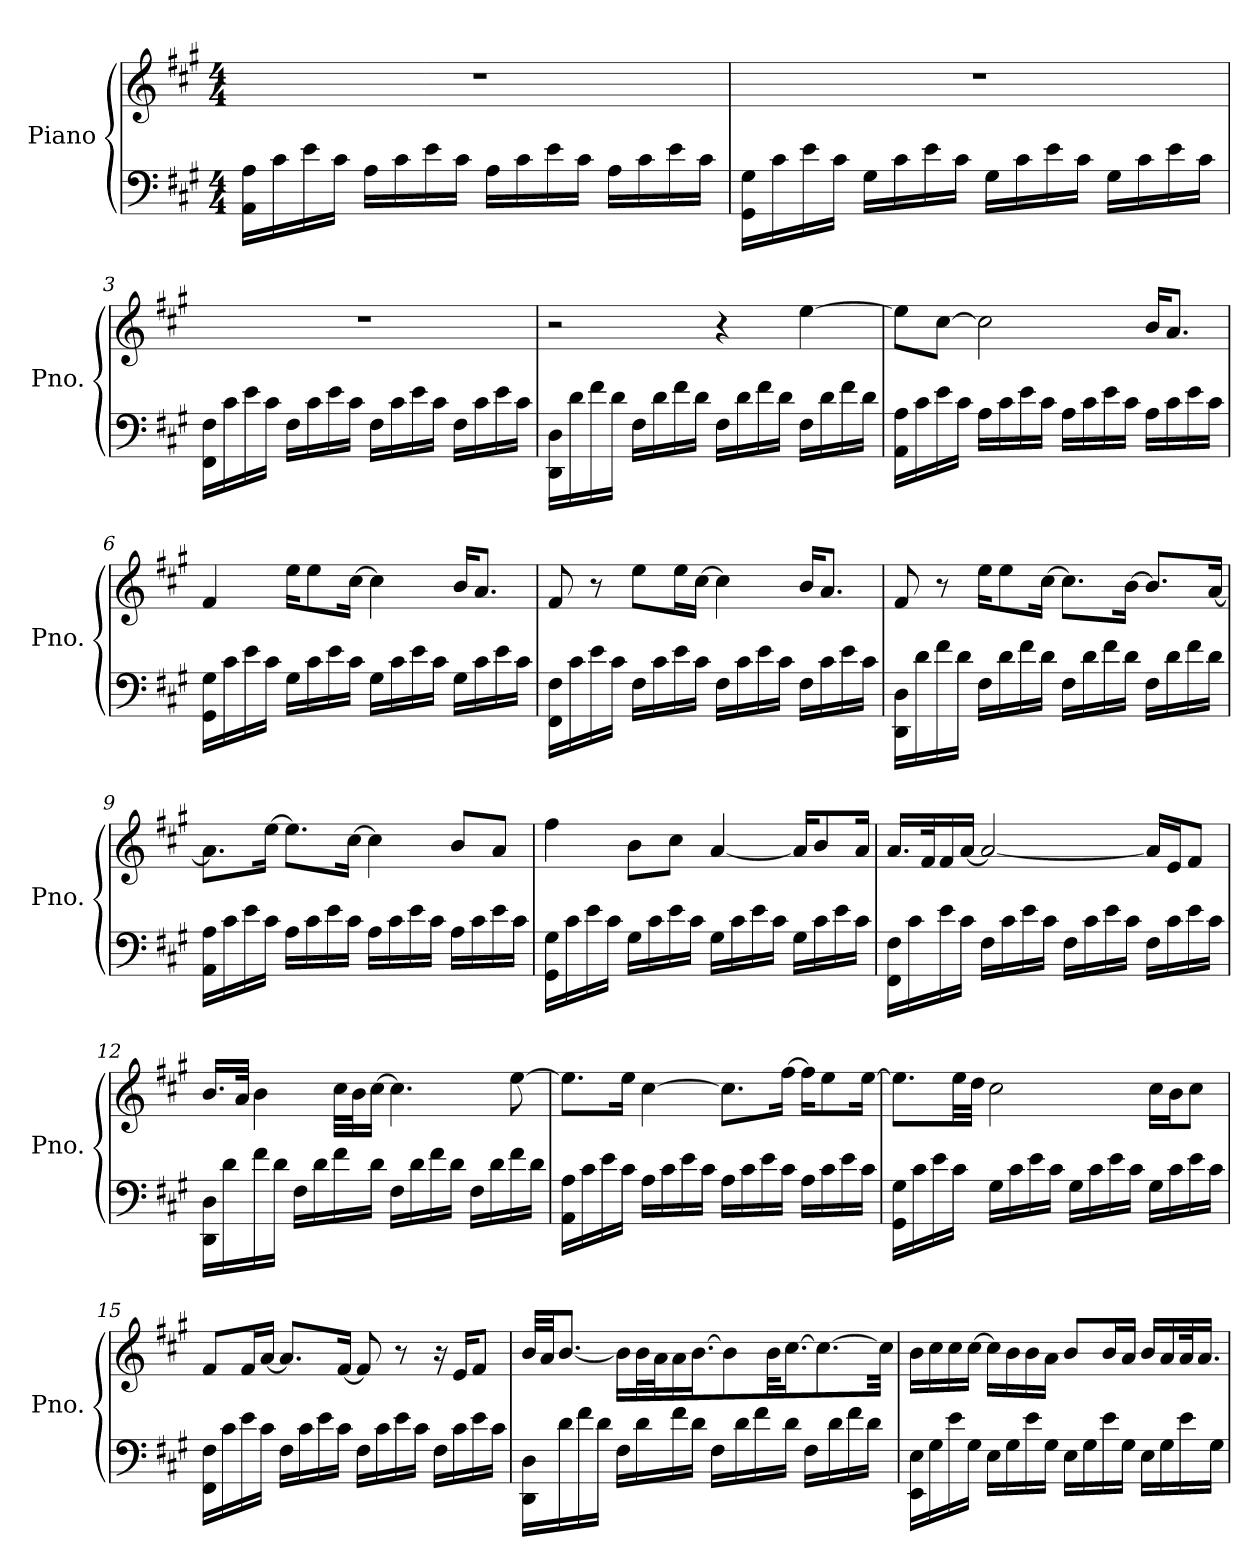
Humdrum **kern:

**kern	**kern
*part1	*part1
*staff2	*staff1
*I"Piano	*
*I'Pno.	*
*clefF4	*clefG2
*k[f#c#g#]	*k[f#c#g#]
*M4/4	*M4/4
*MM68	*MM68
=1	=1
16AA\ 16A\LL	1r
16c#\	.
16e\	.
16c#\JJ	.
16A\LL	.
16c#\	.
16e\	.
16c#\JJ	.
16A\LL	.
16c#\	.
16e\	.
16c#\JJ	.
16A\LL	.
16c#\	.
16e\	.
16c#\JJ	.
=2	=2
16GG#\ 16G#\LL	1r
16c#\	.
16e\	.
16c#\JJ	.
16G#\LL	.
16c#\	.
16e\	.
16c#\JJ	.
16G#\LL	.
16c#\	.
16e\	.
16c#\JJ	.
16G#\LL	.
16c#\	.
16e\	.
16c#\JJ	.
!!LO:LB:g=z
=3	=3
16FF#\ 16F#\LL	1r
16c#\	.
16e\	.
16c#\JJ	.
16F#\LL	.
16c#\	.
16e\	.
16c#\JJ	.
16F#\LL	.
16c#\	.
16e\	.
16c#\JJ	.
16F#\LL	.
16c#\	.
16e\	.
16c#\JJ	.
=4	=4
16DD\ 16D\LL	2r
16d\	.
16f#\	.
16d\JJ	.
16F#\LL	.
16d\	.
16f#\	.
16d\JJ	.
16F#\LL	4r
16d\	.
16f#\	.
16d\JJ	.
16F#\LL	[4ee\
16d\	.
16f#\	.
16d\JJ	.
!!LO:LB:g=z
=5	=5
16AA\ 16A\LL	8ee\L]
16c#\	.
16e\	[8cc#\J
16c#\JJ	.
16A\LL	2cc#\]
16c#\	.
16e\	.
16c#\JJ	.
16A\LL	.
16c#\	.
16e\	.
16c#\JJ	.
16A\LL	16b/KL
16c#\	8.a/J
16e\	.
16c#\JJ	.
=6	=6
16GG#\ 16G#\LL	4f#/
16c#\	.
16e\	.
16c#\JJ	.
16G#\LL	16ee\KL
16c#\	8ee\
16e\	.
16c#\JJ	[16cc#\Jk
16G#\LL	4cc#\]
16c#\	.
16e\	.
16c#\JJ	.
16G#\LL	16b/KL
16c#\	8.a/J
16e\	.
16c#\JJ	.
!!LO:LB:g=z
=7	=7
16FF#\ 16F#\LL	8f#/
16c#\	.
16e\	8r
16c#\JJ	.
16F#\LL	8ee\L
16c#\	.
16e\	16ee\L
16c#\JJ	[16cc#\JJ
16F#\LL	4cc#\]
16c#\	.
16e\	.
16c#\JJ	.
16F#\LL	16b/KL
16c#\	8.a/J
16e\	.
16c#\JJ	.
=8	=8
16DD\ 16D\LL	8f#/
16d\	.
16f#\	8r
16d\JJ	.
16F#\LL	16ee\KL
16d\	8ee\
16f#\	.
16d\JJ	[16cc#\Jk
16F#\LL	8.cc#\L]
16d\	.
16f#\	.
16d\JJ	[16b\Jk
16F#\LL	8.b/L]
16d\	.
16f#\	.
16d\JJ	[16a/Jk
!!LO:LB:g=z
=9	=9
16AA\ 16A\LL	8.a\L]
16c#\	.
16e\	.
16c#\JJ	[16ee\Jk
16A\LL	8.ee\L]
16c#\	.
16e\	.
16c#\JJ	[16cc#\Jk
16A\LL	4cc#\]
16c#\	.
16e\	.
16c#\JJ	.
16A\LL	8b/L
16c#\	.
16e\	8a/J
16c#\JJ	.
=10	=10
16GG#\ 16G#\LL	4ff#\
16c#\	.
16e\	.
16c#\JJ	.
16G#\LL	8b\L
16c#\	.
16e\	8cc#\J
16c#\JJ	.
16G#\LL	[4a/
16c#\	.
16e\	.
16c#\JJ	.
16G#\LL	16a/KL]
16c#\	8b/
16e\	.
16c#\JJ	16a/Jk
!!LO:PB:g=z
=11	=11
16FF#\ 16F#\LL	16.a/LL
16c#\	.
.	32f#/K
16e\	16f#/
16c#\JJ	[16a/JJ
16F#\LL	2a/_
16c#\	.
16e\	.
16c#\JJ	.
16F#\LL	.
16c#\	.
16e\	.
16c#\JJ	.
16F#\LL	16a/LL]
16c#\	16e/J
16e\	8f#/J
16c#\JJ	.
=12	=12
16DD\ 16D\LL	16.b/LL
16d\	.
.	32a/JJk
16f#\	4b\
16d\JJ	.
16F#\LL	.
16d\	.
16f#\	32cc#\LLL
.	32b\J
16d\JJ	[16cc#\JJ
16F#\LL	4.cc#\]
16d\	.
16f#\	.
16d\JJ	.
16F#\LL	.
16d\	.
16f#\	[8ee\
16d\JJ	.
!!LO:LB:g=z
=13	=13
16AA\ 16A\LL	8.ee\L]
16c#\	.
16e\	.
16c#\JJ	16ee\Jk
16A\LL	[4cc#\
16c#\	.
16e\	.
16c#\JJ	.
16A\LL	8.cc#\L]
16c#\	.
16e\	.
16c#\JJ	[16ff#\Jk
16A\LL	16ff#\KL]
16c#\	8ee\
16e\	.
16c#\JJ	[16ee\Jk
=14	=14
16GG#\ 16G#\LL	8.ee\L]
16c#\	.
16e\	.
16c#\JJ	32ee\LL
.	32dd\JJJ
16G#\LL	2cc#\
16c#\	.
16e\	.
16c#\JJ	.
16G#\LL	.
16c#\	.
16e\	.
16c#\JJ	.
16G#\LL	16cc#\LL
16c#\	16b\J
16e\	8cc#\J
16c#\JJ	.
!!LO:LB:g=z
=15	=15
16FF#\ 16F#\LL	8f#/L
16c#\	.
16e\	16f#/L
16c#\JJ	[16a/JJ
16F#\LL	8.a/L]
16c#\	.
16e\	.
16c#\JJ	[16f#/Jk
16F#\LL	8f#/]
16c#\	.
16e\	8r
16c#\JJ	.
16F#\LL	16r
16c#\	16e/KL
16e\	8f#/J
16c#\JJ	.
=16	=16
16DD\ 16D\LL	32b/LLL
.	32a/JJ
16d\	[8.b/J
16f#\	.
16d\JJ	.
16F#\LL	16b\LL]
16d\	32b\L
.	32a\J
16f#\	16a\
16d\JJ	[16.b\J
16F#\LL	.
.	8b\]
16d\	.
16f#\	.
.	32b\KL
16d\JJ	[16.cc#\J
16F#\LL	.
.	8.cc#\_
16d\	.
16f#\	.
16d\JJ	.
.	32cc#\Jkk]
!!LO:LB:g=z
=17	=17
16EE\ 16E\LL	16b\LL
16G#\	16cc#\
16e\	16cc#\
16G#\JJ	[16cc#\JJ
16E\LL	16cc#\LL]
16G#\	16b\
16e\	16b\
16G#\JJ	16a\JJ
16E\LL	8b/L
16G#\	.
16e\	16b/L
16G#\JJ	16a/JJ
16E\LL	16b/LL
16G#\	16a/
16e\	32a/K
.	16.a/JJ
16G#\JJ	.
=	=
*-	*-
